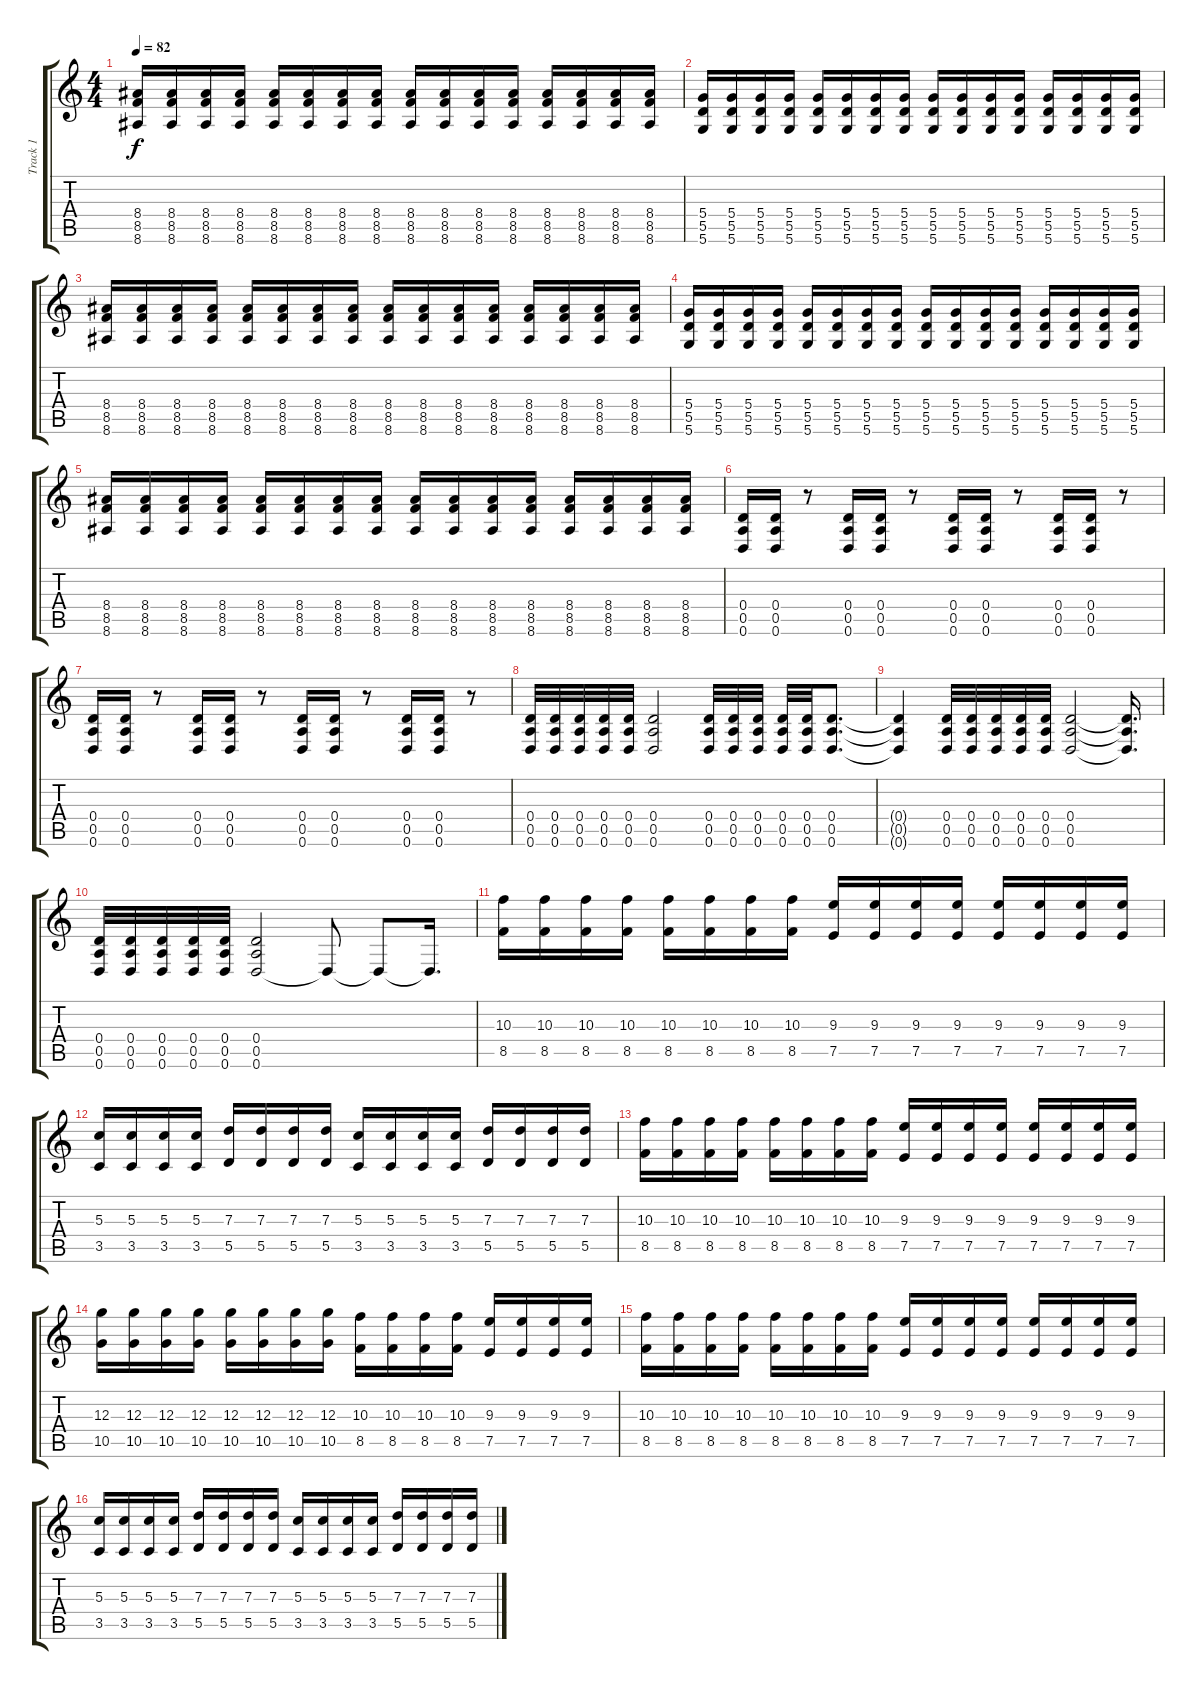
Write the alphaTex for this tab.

\track ("Track 1" "Track 1") {instrument overdrivenguitar}
\staff {score tabs}
\tuning (E4 B3 G3 D3 A2 D2) {hide}
\ts (4 4)
\tempo 82
\clef g2
\ks c
(8.4 8.5 8.6).16{dy f} (8.4 8.5 8.6).16 (8.4 8.5 8.6).16 (8.4 8.5 8.6).16 (8.4 8.5 8.6).16 (8.4 8.5 8.6).16 (8.4 8.5 8.6).16 (8.4 8.5 8.6).16 (8.4 8.5 8.6).16 (8.4 8.5 8.6).16 (8.4 8.5 8.6).16 (8.4 8.5 8.6).16 (8.4 8.5 8.6).16 (8.4 8.5 8.6).16 (8.4 8.5 8.6).16 (8.4 8.5 8.6).16 |
(5.4 5.5 5.6).16 (5.4 5.5 5.6).16 (5.4 5.5 5.6).16 (5.4 5.5 5.6).16 (5.4 5.5 5.6).16 (5.4 5.5 5.6).16 (5.4 5.5 5.6).16 (5.4 5.5 5.6).16 (5.4 5.5 5.6).16 (5.4 5.5 5.6).16 (5.4 5.5 5.6).16 (5.4 5.5 5.6).16 (5.4 5.5 5.6).16 (5.4 5.5 5.6).16 (5.4 5.5 5.6).16 (5.4 5.5 5.6).16 |
(8.4 8.5 8.6).16 (8.4 8.5 8.6).16 (8.4 8.5 8.6).16 (8.4 8.5 8.6).16 (8.4 8.5 8.6).16 (8.4 8.5 8.6).16 (8.4 8.5 8.6).16 (8.4 8.5 8.6).16 (8.4 8.5 8.6).16 (8.4 8.5 8.6).16 (8.4 8.5 8.6).16 (8.4 8.5 8.6).16 (8.4 8.5 8.6).16 (8.4 8.5 8.6).16 (8.4 8.5 8.6).16 (8.4 8.5 8.6).16 |
(5.4 5.5 5.6).16 (5.4 5.5 5.6).16 (5.4 5.5 5.6).16 (5.4 5.5 5.6).16 (5.4 5.5 5.6).16 (5.4 5.5 5.6).16 (5.4 5.5 5.6).16 (5.4 5.5 5.6).16 (5.4 5.5 5.6).16 (5.4 5.5 5.6).16 (5.4 5.5 5.6).16 (5.4 5.5 5.6).16 (5.4 5.5 5.6).16 (5.4 5.5 5.6).16 (5.4 5.5 5.6).16 (5.4 5.5 5.6).16 |
(8.4 8.5 8.6).16 (8.4 8.5 8.6).16 (8.4 8.5 8.6).16 (8.4 8.5 8.6).16 (8.4 8.5 8.6).16 (8.4 8.5 8.6).16 (8.4 8.5 8.6).16 (8.4 8.5 8.6).16 (8.4 8.5 8.6).16 (8.4 8.5 8.6).16 (8.4 8.5 8.6).16 (8.4 8.5 8.6).16 (8.4 8.5 8.6).16 (8.4 8.5 8.6).16 (8.4 8.5 8.6).16 (8.4 8.5 8.6).16 |
(0.4 0.5 0.6).16 (0.4 0.5 0.6).16 r.8 (0.4 0.5 0.6).16 (0.4 0.5 0.6).16 r.8 (0.4 0.5 0.6).16 (0.4 0.5 0.6).16 r.8 (0.4 0.5 0.6).16 (0.4 0.5 0.6).16 r.8 |
(0.4 0.5 0.6).16 (0.4 0.5 0.6).16 r.8 (0.4 0.5 0.6).16 (0.4 0.5 0.6).16 r.8 (0.4 0.5 0.6).16 (0.4 0.5 0.6).16 r.8 (0.4 0.5 0.6).16 (0.4 0.5 0.6).16 r.8 |
(0.4 0.5 0.6).32 (0.4 0.5 0.6).32 (0.4 0.5 0.6).32 (0.4 0.5 0.6).32 (0.4 0.5 0.6).32 (0.4 0.5 0.6).2 (0.4 0.5 0.6).32 (0.4 0.5 0.6).32 (0.4 0.5 0.6).32 (0.4 0.5 0.6).32 (0.4 0.5 0.6).32 (0.4 0.5 0.6).8{d} |
(0.4{t} 0.5{t} 0.6{t}).4 (0.4 0.5 0.6).32 (0.4 0.5 0.6).32 (0.4 0.5 0.6).32 (0.4 0.5 0.6).32 (0.4 0.5 0.6).32 (0.4 0.5 0.6).2 (0.4{t} 0.5{t} 0.6{t}).16{d} |
(0.4 0.5 0.6).32 (0.4 0.5 0.6).32 (0.4 0.5 0.6).32 (0.4 0.5 0.6).32 (0.4 0.5 0.6).32 (0.4 0.5 0.6).2 0.6{t}.8 0.6{t}.8 0.6{t}.16{d} |
(10.3 8.5).16 (10.3 8.5).16 (10.3 8.5).16 (10.3 8.5).16 (10.3 8.5).16 (10.3 8.5).16 (10.3 8.5).16 (10.3 8.5).16 (9.3 7.5).16 (9.3 7.5).16 (9.3 7.5).16 (9.3 7.5).16 (9.3 7.5).16 (9.3 7.5).16 (9.3 7.5).16 (9.3 7.5).16 |
(5.3 3.5).16 (5.3 3.5).16 (5.3 3.5).16 (5.3 3.5).16 (7.3 5.5).16 (7.3 5.5).16 (7.3 5.5).16 (7.3 5.5).16 (5.3 3.5).16 (5.3 3.5).16 (5.3 3.5).16 (5.3 3.5).16 (7.3 5.5).16 (7.3 5.5).16 (7.3 5.5).16 (7.3 5.5).16 |
(10.3 8.5).16 (10.3 8.5).16 (10.3 8.5).16 (10.3 8.5).16 (10.3 8.5).16 (10.3 8.5).16 (10.3 8.5).16 (10.3 8.5).16 (9.3 7.5).16 (9.3 7.5).16 (9.3 7.5).16 (9.3 7.5).16 (9.3 7.5).16 (9.3 7.5).16 (9.3 7.5).16 (9.3 7.5).16 |
(12.3 10.5).16 (12.3 10.5).16 (12.3 10.5).16 (12.3 10.5).16 (12.3 10.5).16 (12.3 10.5).16 (12.3 10.5).16 (12.3 10.5).16 (10.3 8.5).16 (10.3 8.5).16 (10.3 8.5).16 (10.3 8.5).16 (9.3 7.5).16 (9.3 7.5).16 (9.3 7.5).16 (9.3 7.5).16 |
(10.3 8.5).16 (10.3 8.5).16 (10.3 8.5).16 (10.3 8.5).16 (10.3 8.5).16 (10.3 8.5).16 (10.3 8.5).16 (10.3 8.5).16 (9.3 7.5).16 (9.3 7.5).16 (9.3 7.5).16 (9.3 7.5).16 (9.3 7.5).16 (9.3 7.5).16 (9.3 7.5).16 (9.3 7.5).16 |
(5.3 3.5).16 (5.3 3.5).16 (5.3 3.5).16 (5.3 3.5).16 (7.3 5.5).16 (7.3 5.5).16 (7.3 5.5).16 (7.3 5.5).16 (5.3 3.5).16 (5.3 3.5).16 (5.3 3.5).16 (5.3 3.5).16 (7.3 5.5).16 (7.3 5.5).16 (7.3 5.5).16 (7.3 5.5).16
